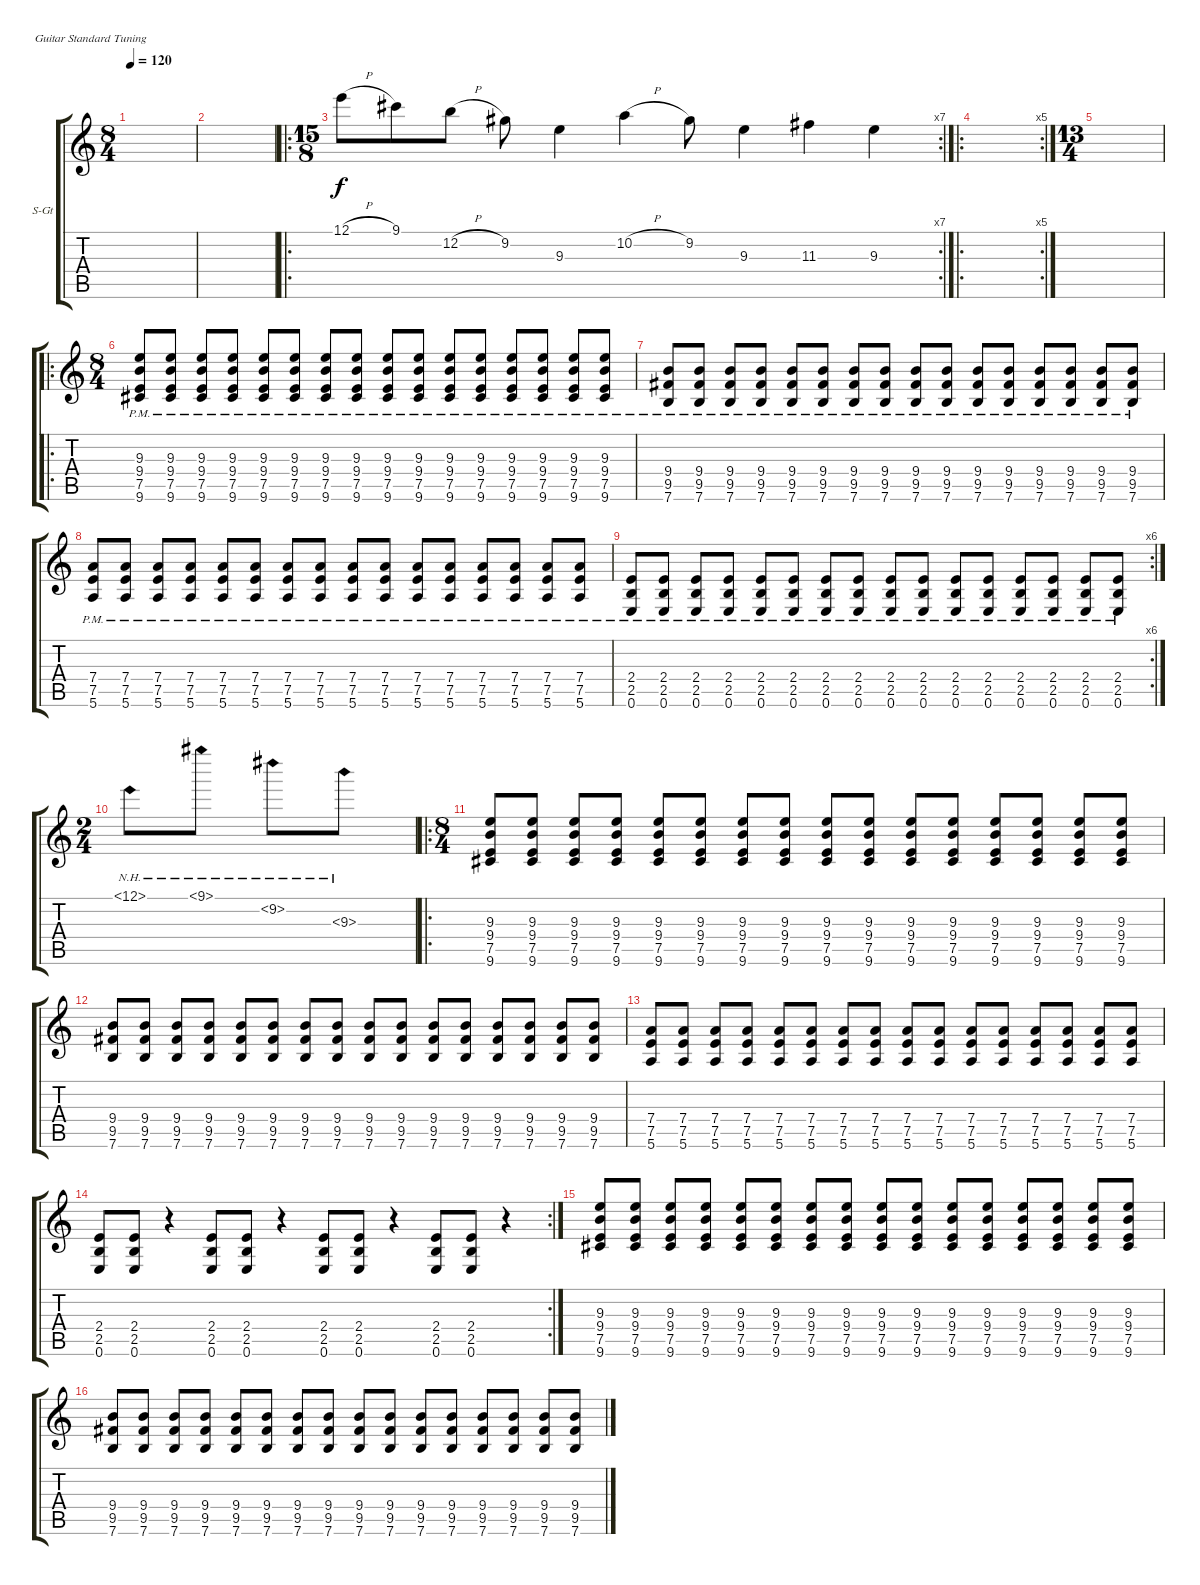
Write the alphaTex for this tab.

\defaultSystemsLayout 4
\bracketExtendMode groupsimilarinstruments
\firstSystemTrackNameOrientation horizontal
\otherSystemsTrackNameOrientation horizontal
\track ("Guitar 1" "S-Gt") {instrument acousticguitarsteel}
\staff {score tabs}
\tuning (E4 B3 G3 D3 A2 E2)
\ts (8 4)
\tempo 120
\clef g2
\ks c
|
|
\ro
\rc 7
\ts (15 8)
12.1{h}.8 9.1.8 12.2{h}.8 9.2.8 9.3.4 10.2{h}.4 9.2.8 9.3.4 11.3.4 9.3.4 |
\ro
\rc 5
|
\ts (13 4)
|
\ro
\ts (8 4)
(9.6{pm} 7.5{pm} 9.4{pm} 9.3{pm}).8 (9.6{pm} 7.5{pm} 9.4{pm} 9.3{pm}).8 (9.6{pm} 7.5{pm} 9.4{pm} 9.3{pm}).8 (9.6{pm} 7.5{pm} 9.4{pm} 9.3{pm}).8 (9.6{pm} 7.5{pm} 9.4{pm} 9.3{pm}).8 (9.6{pm} 7.5{pm} 9.4{pm} 9.3{pm}).8 (9.6{pm} 7.5{pm} 9.4{pm} 9.3{pm}).8 (9.6{pm} 7.5{pm} 9.4{pm} 9.3{pm}).8 (9.6{pm} 7.5{pm} 9.4{pm} 9.3{pm}).8 (9.6{pm} 7.5{pm} 9.4{pm} 9.3{pm}).8 (9.6{pm} 7.5{pm} 9.4{pm} 9.3{pm}).8 (9.6{pm} 7.5{pm} 9.4{pm} 9.3{pm}).8 (9.6{pm} 7.5{pm} 9.4{pm} 9.3{pm}).8 (9.6{pm} 7.5{pm} 9.4{pm} 9.3{pm}).8 (9.6{pm} 7.5{pm} 9.4{pm} 9.3{pm}).8 (9.6{pm} 7.5{pm} 9.4{pm} 9.3{pm}).8 |
(7.6{pm} 9.5{pm} 9.4{pm}).8 (7.6{pm} 9.5{pm} 9.4{pm}).8 (7.6{pm} 9.5{pm} 9.4{pm}).8 (7.6{pm} 9.5{pm} 9.4{pm}).8 (7.6{pm} 9.5{pm} 9.4{pm}).8 (7.6{pm} 9.5{pm} 9.4{pm}).8 (7.6{pm} 9.5{pm} 9.4{pm}).8 (7.6{pm} 9.5{pm} 9.4{pm}).8 (7.6{pm} 9.5{pm} 9.4{pm}).8 (7.6{pm} 9.5{pm} 9.4{pm}).8 (7.6{pm} 9.5{pm} 9.4{pm}).8 (7.6{pm} 9.5{pm} 9.4{pm}).8 (7.6{pm} 9.5{pm} 9.4{pm}).8 (7.6{pm} 9.5{pm} 9.4{pm}).8 (7.6{pm} 9.5{pm} 9.4{pm}).8 (7.6{pm} 9.5{pm} 9.4{pm}).8 |
(5.6{pm} 7.5{pm} 7.4{pm}).8 (5.6{pm} 7.5{pm} 7.4{pm}).8 (5.6{pm} 7.5{pm} 7.4{pm}).8 (5.6{pm} 7.5{pm} 7.4{pm}).8 (5.6{pm} 7.5{pm} 7.4{pm}).8 (5.6{pm} 7.5{pm} 7.4{pm}).8 (5.6{pm} 7.5{pm} 7.4{pm}).8 (5.6{pm} 7.5{pm} 7.4{pm}).8 (5.6{pm} 7.5{pm} 7.4{pm}).8 (5.6{pm} 7.5{pm} 7.4{pm}).8 (5.6{pm} 7.5{pm} 7.4{pm}).8 (5.6{pm} 7.5{pm} 7.4{pm}).8 (5.6{pm} 7.5{pm} 7.4{pm}).8 (5.6{pm} 7.5{pm} 7.4{pm}).8 (5.6{pm} 7.5{pm} 7.4{pm}).8 (5.6{pm} 7.5{pm} 7.4{pm}).8 |
\rc 6
(0.6{pm} 2.5{pm} 2.4{pm}).8 (0.6{pm} 2.5{pm} 2.4{pm}).8 (0.6{pm} 2.5{pm} 2.4{pm}).8 (0.6{pm} 2.5{pm} 2.4{pm}).8 (0.6{pm} 2.5{pm} 2.4{pm}).8 (0.6{pm} 2.5{pm} 2.4{pm}).8 (0.6{pm} 2.5{pm} 2.4{pm}).8 (0.6{pm} 2.5{pm} 2.4{pm}).8 (0.6{pm} 2.5{pm} 2.4{pm}).8 (0.6{pm} 2.5{pm} 2.4{pm}).8 (0.6{pm} 2.5{pm} 2.4{pm}).8 (0.6{pm} 2.5{pm} 2.4{pm}).8 (0.6{pm} 2.5{pm} 2.4{pm}).8 (0.6{pm} 2.5{pm} 2.4{pm}).8 (0.6{pm} 2.5{pm} 2.4{pm}).8 (0.6{pm} 2.5{pm} 2.4{pm}).8 |
\ts (2 4)
12.1{nh}.8 9.1{nh}.8 9.2{nh}.8 9.3{nh}.8 |
\ro
\ts (8 4)
(9.6 7.5 9.4 9.3).8 (9.6 7.5 9.4 9.3).8 (9.6 7.5 9.4 9.3).8 (9.6 7.5 9.4 9.3).8 (9.6 7.5 9.4 9.3).8 (9.6 7.5 9.4 9.3).8 (9.6 7.5 9.4 9.3).8 (9.6 7.5 9.4 9.3).8 (9.6 7.5 9.4 9.3).8 (9.6 7.5 9.4 9.3).8 (9.6 7.5 9.4 9.3).8 (9.6 7.5 9.4 9.3).8 (9.6 7.5 9.4 9.3).8 (9.6 7.5 9.4 9.3).8 (9.6 7.5 9.4 9.3).8 (9.6 7.5 9.4 9.3).8 |
(7.6 9.5 9.4).8 (7.6 9.5 9.4).8 (7.6 9.5 9.4).8 (7.6 9.5 9.4).8 (7.6 9.5 9.4).8 (7.6 9.5 9.4).8 (7.6 9.5 9.4).8 (7.6 9.5 9.4).8 (7.6 9.5 9.4).8 (7.6 9.5 9.4).8 (7.6 9.5 9.4).8 (7.6 9.5 9.4).8 (7.6 9.5 9.4).8 (7.6 9.5 9.4).8 (7.6 9.5 9.4).8 (7.6 9.5 9.4).8 |
(5.6 7.5 7.4).8 (5.6 7.5 7.4).8 (5.6 7.5 7.4).8 (5.6 7.5 7.4).8 (5.6 7.5 7.4).8 (5.6 7.5 7.4).8 (5.6 7.5 7.4).8 (5.6 7.5 7.4).8 (5.6 7.5 7.4).8 (5.6 7.5 7.4).8 (5.6 7.5 7.4).8 (5.6 7.5 7.4).8 (5.6 7.5 7.4).8 (5.6 7.5 7.4).8 (5.6 7.5 7.4).8 (5.6 7.5 7.4).8 |
\rc 2
(0.6 2.5 2.4).8 (0.6 2.5 2.4).8 r.4 (0.6 2.5 2.4).8 (0.6 2.5 2.4).8 r.4 (0.6 2.5 2.4).8 (0.6 2.5 2.4).8 r.4 (0.6 2.5 2.4).8 (0.6 2.5 2.4).8 r.4 |
(9.6 7.5 9.4 9.3).8 (9.6 7.5 9.4 9.3).8 (9.6 7.5 9.4 9.3).8 (9.6 7.5 9.4 9.3).8 (9.6 7.5 9.4 9.3).8 (9.6 7.5 9.4 9.3).8 (9.6 7.5 9.4 9.3).8 (9.6 7.5 9.4 9.3).8 (9.6 7.5 9.4 9.3).8 (9.6 7.5 9.4 9.3).8 (9.6 7.5 9.4 9.3).8 (9.6 7.5 9.4 9.3).8 (9.6 7.5 9.4 9.3).8 (9.6 7.5 9.4 9.3).8 (9.6 7.5 9.4 9.3).8 (9.6 7.5 9.4 9.3).8 |
(7.6 9.5 9.4).8 (7.6 9.5 9.4).8 (7.6 9.5 9.4).8 (7.6 9.5 9.4).8 (7.6 9.5 9.4).8 (7.6 9.5 9.4).8 (7.6 9.5 9.4).8 (7.6 9.5 9.4).8 (7.6 9.5 9.4).8 (7.6 9.5 9.4).8 (7.6 9.5 9.4).8 (7.6 9.5 9.4).8 (7.6 9.5 9.4).8 (7.6 9.5 9.4).8 (7.6 9.5 9.4).8 (7.6 9.5 9.4).8
